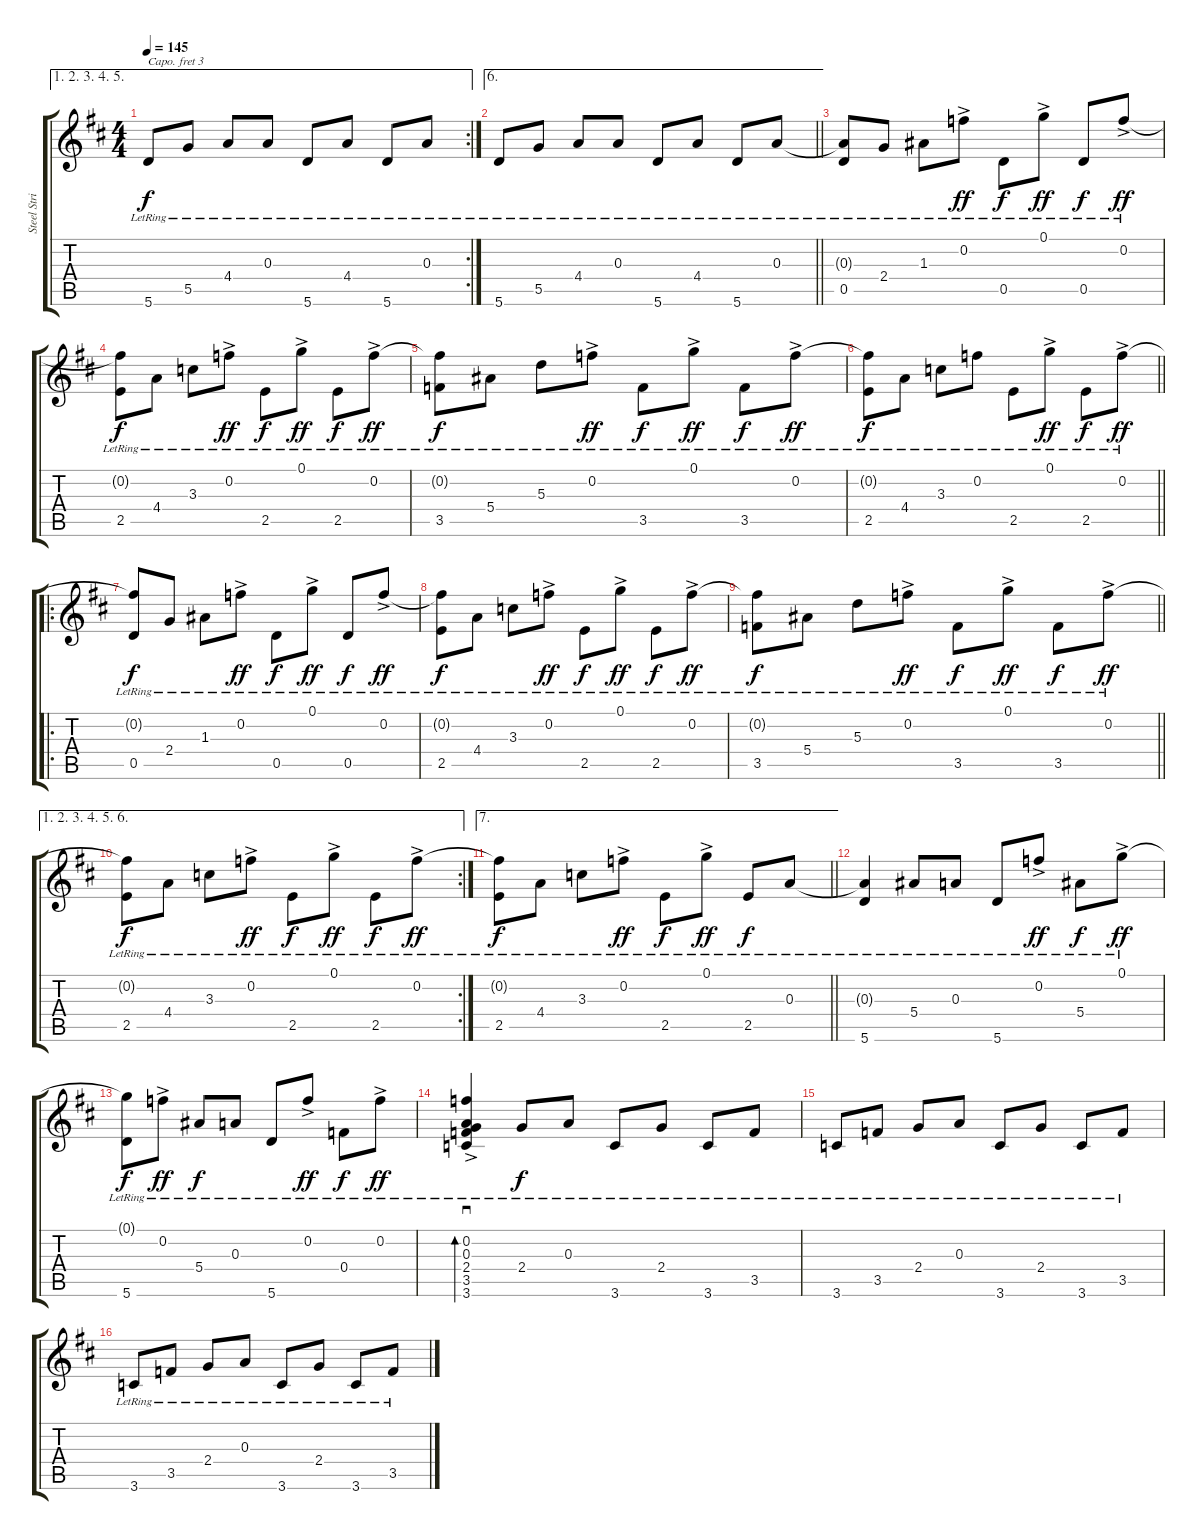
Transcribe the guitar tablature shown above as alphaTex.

\track ("Steel String Acoustic Guitar" "Steel Stri") {instrument acousticguitarsteel}
\staff {score tabs}
\capo 3
\tuning (E4 D4 Gb3 D3 B2 Gb2) {hide}
\ae (1 2 3 4 5)
\rc 2
\ts (4 4)
\tempo 145
\clef g2
\ks d
5.6{lr}.8{dy f} 5.5{lr}.8 4.4{lr}.8 0.3{lr}.8 5.6{lr}.8 4.4{lr}.8 5.6{lr}.8 0.3{lr}.8 |
\ae 6
\barLineRight lightlight
5.6{lr}.8 5.5{lr}.8 4.4{lr}.8 0.3{lr}.8 5.6{lr}.8 4.4{lr}.8 5.6{lr}.8 0.3{lr}.8 |
(0.3{t} 0.5{lr}).8 2.4{lr}.8 1.3{lr}.8 0.2{ac lr}.8{dy ff} 0.5{lr}.8{dy f} 0.1{ac lr}.8{dy ff} 0.5{lr}.8{dy f} 0.2{ac lr}.8{dy ff} |
(0.2{t} 2.5{lr}).8{dy f} 4.4{lr}.8 3.3{lr}.8 0.2{ac lr}.8{dy ff} 2.5{lr}.8{dy f} 0.1{ac lr}.8{dy ff} 2.5{lr}.8{dy f} 0.2{ac lr}.8{dy ff} |
(0.2{t} 3.5{lr}).8{dy f} 5.4{lr}.8 5.3{lr}.8 0.2{ac lr}.8{dy ff} 3.5{lr}.8{dy f} 0.1{ac lr}.8{dy ff} 3.5{lr}.8{dy f} 0.2{ac lr}.8{dy ff} |
\barLineRight lightlight
(0.2{t} 2.5{lr}).8{dy f} 4.4{lr}.8 3.3{lr}.8 0.2{lr}.8 2.5{lr}.8 0.1{ac lr}.8{dy ff} 2.5{lr}.8{dy f} 0.2{ac lr}.8{dy ff} |
\ro
(0.2{t} 0.5{lr}).8{dy f} 2.4{lr}.8 1.3{lr}.8 0.2{ac lr}.8{dy ff} 0.5{lr}.8{dy f} 0.1{ac lr}.8{dy ff} 0.5{lr}.8{dy f} 0.2{ac lr}.8{dy ff} |
(0.2{t} 2.5{lr}).8{dy f} 4.4{lr}.8 3.3{lr}.8 0.2{ac lr}.8{dy ff} 2.5{lr}.8{dy f} 0.1{ac lr}.8{dy ff} 2.5{lr}.8{dy f} 0.2{ac lr}.8{dy ff} |
\barLineRight lightlight
(0.2{t} 3.5{lr}).8{dy f} 5.4{lr}.8 5.3{lr}.8 0.2{ac lr}.8{dy ff} 3.5{lr}.8{dy f} 0.1{ac lr}.8{dy ff} 3.5{lr}.8{dy f} 0.2{ac lr}.8{dy ff} |
\ae (1 2 3 4 5 6)
\rc 2
(0.2{t} 2.5{lr}).8{dy f} 4.4{lr}.8 3.3{lr}.8 0.2{ac lr}.8{dy ff} 2.5{lr}.8{dy f} 0.1{ac lr}.8{dy ff} 2.5{lr}.8{dy f} 0.2{ac lr}.8{dy ff} |
\ae 7
\barLineRight lightlight
(0.2{t} 2.5{lr}).8{dy f} 4.4{lr}.8 3.3{lr}.8 0.2{ac lr}.8{dy ff} 2.5{lr}.8{dy f} 0.1{ac lr}.8{dy ff} 2.5{lr}.8{dy f} 0.3{lr}.8 |
(0.3{t} 5.6{lr}).4 5.4{lr}.8 0.3{lr}.8 5.6{lr}.8 0.2{ac lr}.8{dy ff} 5.4{lr}.8{dy f} 0.1{ac lr}.8{dy ff} |
(0.1{t} 5.6{lr}).8{dy f} 0.2{ac lr}.8{dy ff} 5.4{lr}.8{dy f} 0.3{lr}.8 5.6{lr}.8 0.2{ac lr}.8{dy ff} 0.4{lr}.8{dy f} 0.2{ac lr}.8{dy ff} |
(0.2{ac lr} 0.3{ac lr} 2.4{ac lr} 3.5{ac lr} 3.6{ac lr}).4{sd bd 30} 2.4{lr}.8{dy f} 0.3{lr}.8 3.6{lr}.8 2.4{lr}.8 3.6{lr}.8 3.5{lr}.8 |
3.6{lr}.8 3.5{lr}.8 2.4{lr}.8 0.3{lr}.8 3.6{lr}.8 2.4{lr}.8 3.6{lr}.8 3.5{lr}.8 |
3.6{lr}.8 3.5{lr}.8 2.4{lr}.8 0.3{lr}.8 3.6{lr}.8 2.4{lr}.8 3.6{lr}.8 3.5{lr}.8
